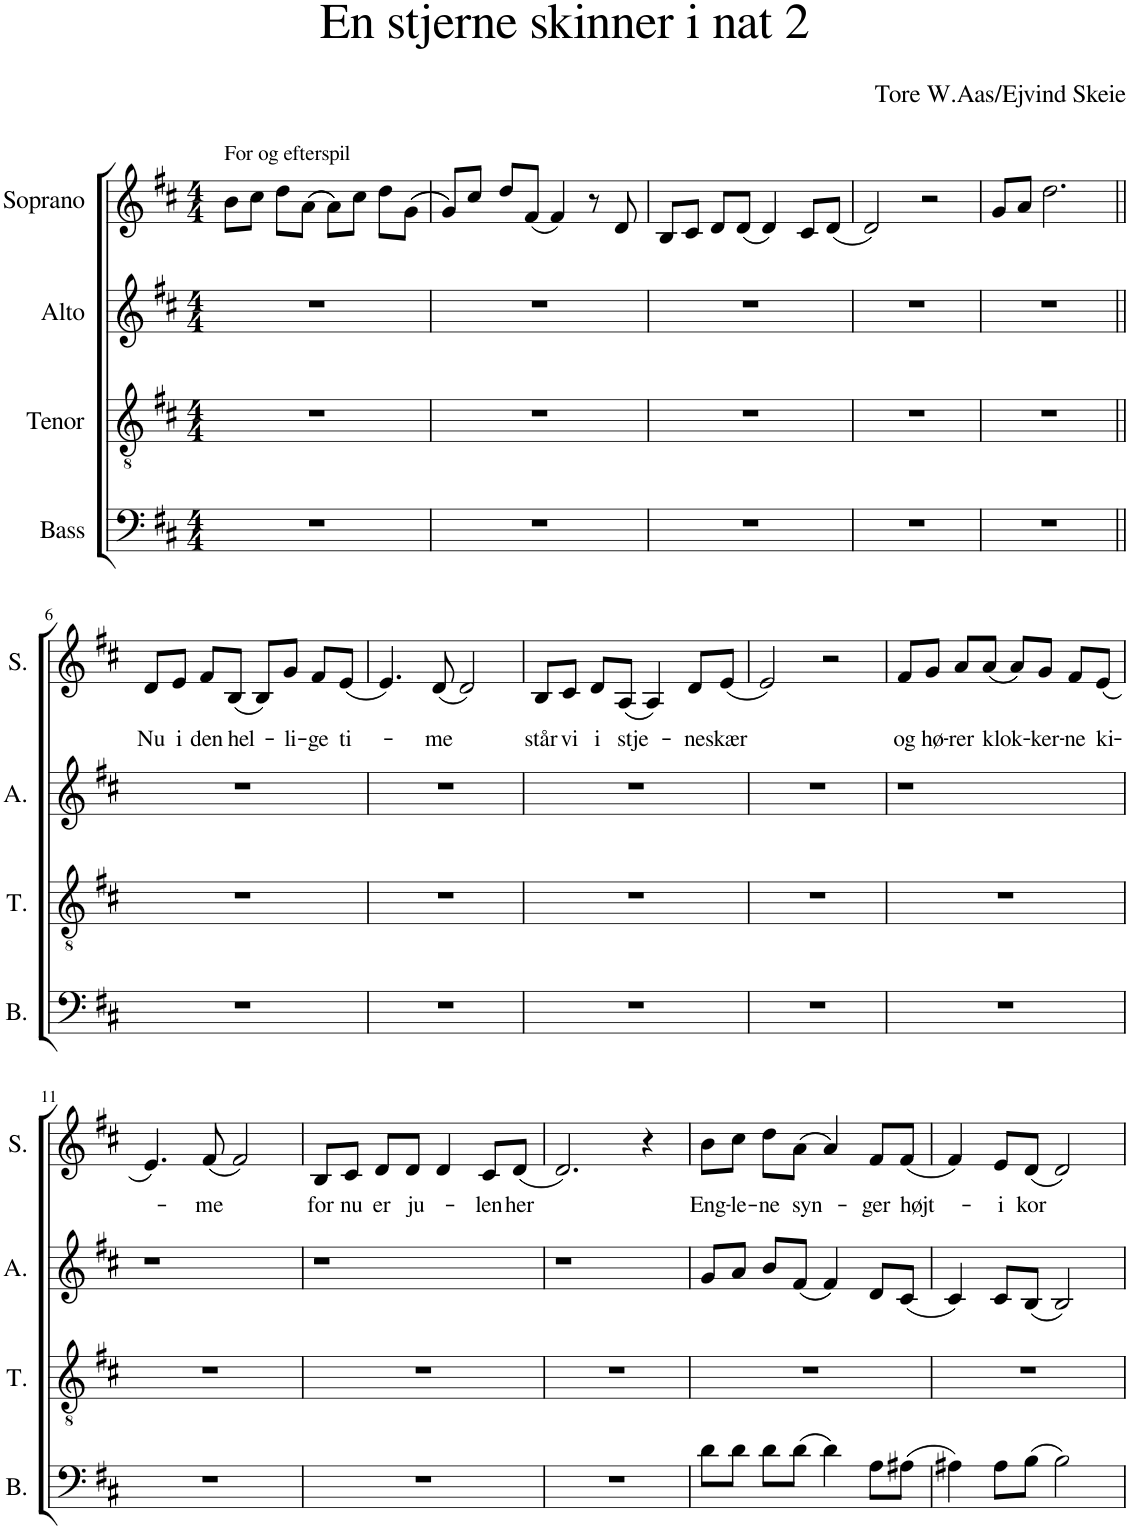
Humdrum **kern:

**kern	**kern	**kern	**kern	**text
*part4	*part3	*part2	*part1	*part1
*staff4	*staff3	*staff2	*staff1	*staff1
*I"Bass	*I"Tenor	*I"Alto	*I"Soprano	*
*I'B.	*I'T.	*I'A.	*I'S.	*
*clefF4	*clefGv2	*clefG2	*clefG2	*
*k[f#c#]	*k[f#c#]	*k[f#c#]	*k[f#c#]	*
*M4/4	*M4/4	*M4/4	*M4/4	*
=1	=1	=1	=1	=1
!	!	!	!LO:TX:a:t=For og efterspil	!
1r	1r	1r	8b\L	.
.	.	.	8cc#\J	.
.	.	.	8dd\L	.
.	.	.	((8a\J	.
.	.	.	8a\L))	.
.	.	.	8cc#\J	.
.	.	.	8dd\L	.
.	.	.	((8g\J	.
=2	=2	=2	=2	=2
1r	1r	1r	8g/L))	.
.	.	.	8cc#/J	.
.	.	.	8dd/L	.
.	.	.	(8f#/J	.
.	.	.	4f#/)	.
.	.	.	8r	.
.	.	.	8d/	.
=3	=3	=3	=3	=3
1r	1r	1r	8B/L	.
.	.	.	8c#/J	.
.	.	.	8d/L	.
.	.	.	(8d/J	.
.	.	.	4d/)	.
.	.	.	8c#/L	.
.	.	.	(8d/J	.
=4	=4	=4	=4	=4
1r	1r	1r	2d/)	.
.	.	.	2r	.
=5	=5	=5	=5	=5
1r	1r	1r	8g/L	.
.	.	.	8a/J	.
.	.	.	2.dd\	.
!!LO:LB:g=z
=6||	=6||	=6||	=6||	=6||
!	!	!	!	!LO:LY:b
1r	1r	1r	8d/L	Nu
!	!	!	!	!LO:LY:b
.	.	.	8e/J	i
!	!	!	!	!LO:LY:b
.	.	.	8f#/L	den
!	!	!	!	!LO:LY:b
.	.	.	(8B/J	hel-
.	.	.	8B/L)	.
!	!	!	!	!LO:LY:b
.	.	.	8g/J	-li-
!	!	!	!	!LO:LY:b
.	.	.	8f#/L	-ge
!	!	!	!	!LO:LY:b
.	.	.	(8e/J	ti-
=7	=7	=7	=7	=7
1r	1r	1r	4.e/)	.
!	!	!	!	!LO:LY:b
.	.	.	(8d/	-me
.	.	.	2d/)	.
=8	=8	=8	=8	=8
!	!	!	!	!LO:LY:b
1r	1r	1r	8B/L	står
!	!	!	!	!LO:LY:b
.	.	.	8c#/J	vi
!	!	!	!	!LO:LY:b
.	.	.	8d/L	i
!	!	!	!	!LO:LY:b
.	.	.	(8A/J	stje-
.	.	.	4A/)	.
!	!	!	!	!LO:LY:b
.	.	.	8d/L	-ne
!	!	!	!	!LO:LY:b
.	.	.	(8e/J	skær
=9	=9	=9	=9	=9
1r	1r	1r	2e/)	.
.	.	.	2r	.
=10	=10	=10	=10	=10
!	!	!	!	!LO:LY:b
1r	1r	1r	8f#/L	og
!	!	!	!	!LO:LY:b
.	.	.	8g/J	hø-
!	!	!	!	!LO:LY:b
.	.	.	8a/L	-rer
!	!	!	!	!LO:LY:b
.	.	.	(8a/J	klok-
.	.	.	8a/L)	.
!	!	!	!	!LO:LY:b
.	.	.	8g/J	-ker-
!	!	!	!	!LO:LY:b
.	.	.	8f#/L	-ne
!	!	!	!	!LO:LY:b
.	.	.	(8e/J	ki-
!!LO:LB:g=z
=11	=11	=11	=11	=11
1r	1r	1r	4.e/)	.
!	!	!	!	!LO:LY:b
.	.	.	(8f#/	me
.	.	.	2f#/)	.
=12	=12	=12	=12	=12
!	!	!	!	!LO:LY:b
1r	1r	1r	8B/L	for
!	!	!	!	!LO:LY:b
.	.	.	8c#/J	nu
!	!	!	!	!LO:LY:b
.	.	.	8d/L	er
!	!	!	!	!LO:LY:b
.	.	.	8d/J	ju-
.	.	.	4d/	.
!	!	!	!	!LO:LY:b
.	.	.	8c#/L	-len
!	!	!	!	!LO:LY:b
.	.	.	(8d/J	her
=13	=13	=13	=13	=13
1r	1r	1r	2.d/)	.
.	.	.	4r	.
=14	=14	=14	=14	=14
!	!	!	!	!LO:LY:b
8d\L	1r	8g/L	8b\L	Eng-
!	!	!	!	!LO:LY:b
8d\J	.	8a/J	8cc#\J	-le-
!	!	!	!	!LO:LY:b
8d\L	.	8b/L	8dd\L	-ne
!	!	!	!	!LO:LY:b
(8d\J	.	(8f#/J	(8a\J	syn-
4d\)	.	4f#/)	4a/)	.
!	!	!	!	!LO:LY:b
8A\L	.	8d/L	8f#/L	-ger
!	!	!	!	!LO:LY:b
(8A#X\J	.	(8c#/J	(8f#/J	højt-
=15	=15	=15	=15	=15
4A#X\)	1r	4c#/)	4f#/)	.
!	!	!	!	!LO:LY:b
8A#\L	.	8c#/L	8e/L	-i
!	!	!	!	!LO:LY:b
(8B\J	.	(8B/J	(8d/J	kor
2B\)	.	2B/)	2d/)	.
=	=	=	=	=
*-	*-	*-	*-	*-
